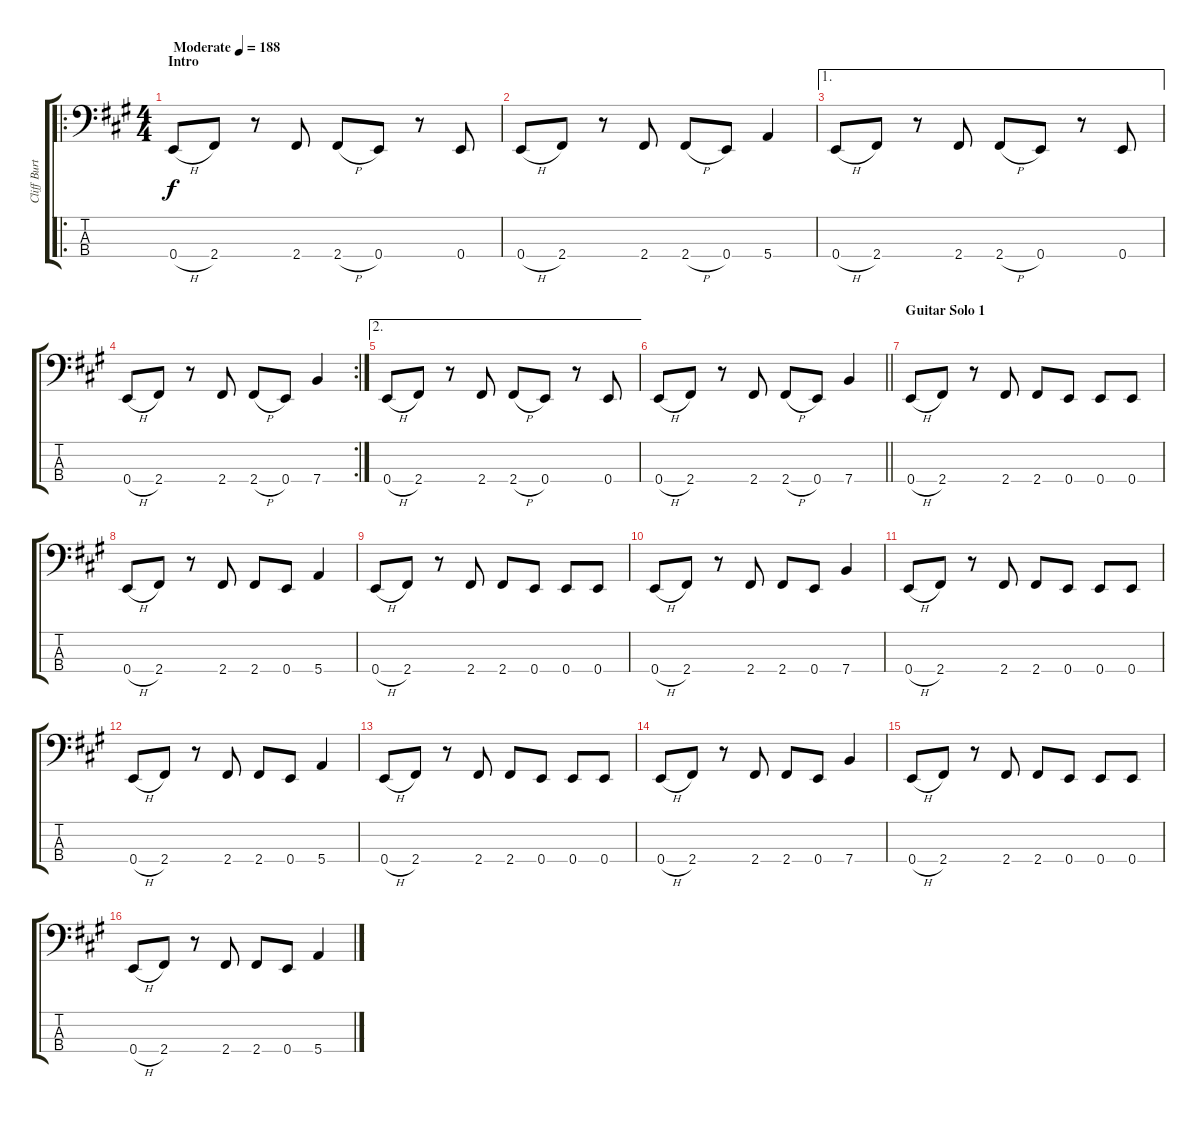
\track ("Cliff Burton" "Cliff Burt") {instrument electricbassfinger}
\staff {score tabs}
\tuning (G2 D2 A1 E1) {hide}
\ro
\ts (4 4)
\section ("" "Intro")
\tempo (188 "Moderate")
\clef f4
\ks a
0.4{h}.8{dy f instrument electricbassfinger} 2.4.8 r.8 2.4.8 2.4{h}.8 0.4.8 r.8 0.4.8 |
0.4{h}.8 2.4.8 r.8 2.4.8 2.4{h}.8 0.4.8 5.4.4 |
\ae 1
0.4{h}.8 2.4.8 r.8 2.4.8 2.4{h}.8 0.4.8 r.8 0.4.8 |
\rc 2
0.4{h}.8 2.4.8 r.8 2.4.8 2.4{h}.8 0.4.8 7.4.4 |
\ae 2
0.4{h}.8 2.4.8 r.8 2.4.8 2.4{h}.8 0.4.8 r.8 0.4.8 |
\barLineRight lightlight
0.4{h}.8 2.4.8 r.8 2.4.8 2.4{h}.8 0.4.8 7.4.4 |
\section ("" "Guitar Solo 1")
0.4{h}.8{volume 9} 2.4.8 r.8 2.4.8 2.4.8 0.4.8 0.4.8 0.4.8 |
0.4{h}.8 2.4.8 r.8 2.4.8 2.4.8 0.4.8 5.4.4 |
0.4{h}.8 2.4.8 r.8 2.4.8 2.4.8 0.4.8 0.4.8 0.4.8 |
0.4{h}.8 2.4.8 r.8 2.4.8 2.4.8 0.4.8 7.4.4 |
0.4{h}.8 2.4.8 r.8 2.4.8 2.4.8 0.4.8 0.4.8 0.4.8 |
0.4{h}.8 2.4.8 r.8 2.4.8 2.4.8 0.4.8 5.4.4 |
0.4{h}.8 2.4.8 r.8 2.4.8 2.4.8 0.4.8 0.4.8 0.4.8 |
0.4{h}.8 2.4.8 r.8 2.4.8 2.4.8 0.4.8 7.4.4 |
0.4{h}.8 2.4.8 r.8 2.4.8 2.4.8 0.4.8 0.4.8 0.4.8 |
0.4{h}.8 2.4.8 r.8 2.4.8 2.4.8 0.4.8 5.4.4
